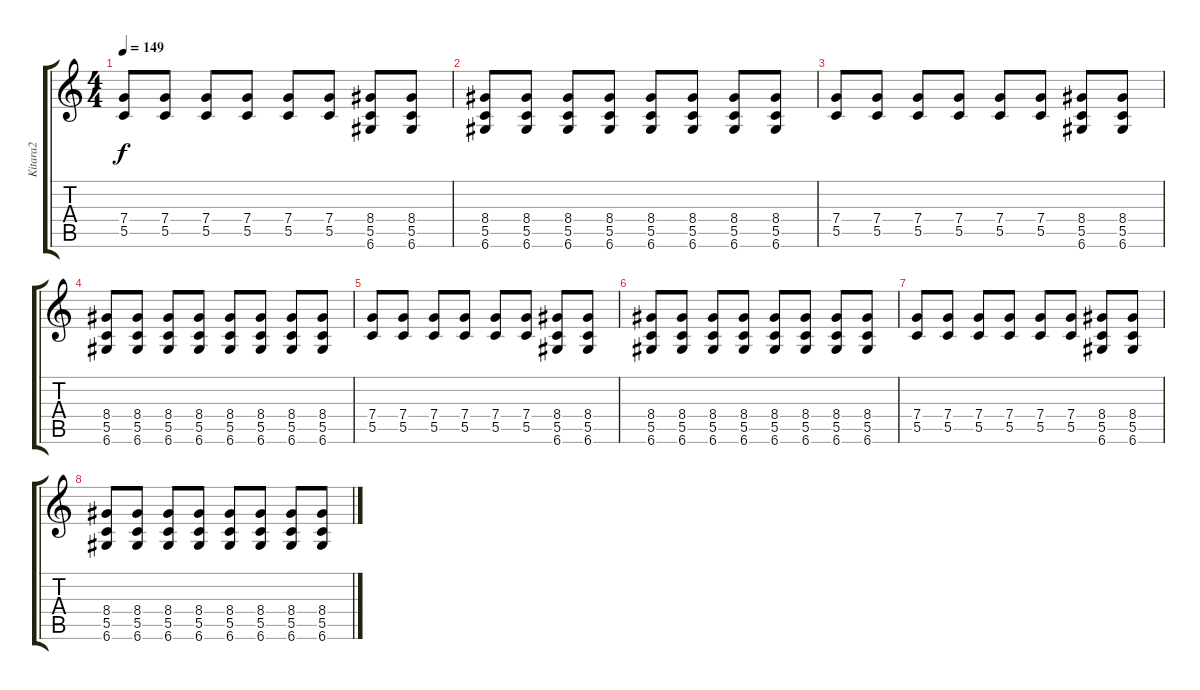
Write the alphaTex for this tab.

\track ("Kitara2" "Kitara2") {instrument distortionguitar}
\staff {score tabs}
\tuning (D4 A3 F3 C3 G2 D2) {hide}
\ts (4 4)
\tempo 149
\clef g2
\ks c
(7.4 5.5).8{dy f} (7.4 5.5).8 (7.4 5.5).8 (7.4 5.5).8 (7.4 5.5).8 (7.4 5.5).8 (8.4 5.5 6.6).8 (8.4 5.5 6.6).8 |
(8.4 5.5 6.6).8 (8.4 5.5 6.6).8 (8.4 5.5 6.6).8 (8.4 5.5 6.6).8 (8.4 5.5 6.6).8 (8.4 5.5 6.6).8 (8.4 5.5 6.6).8 (8.4 5.5 6.6).8 |
(7.4 5.5).8 (7.4 5.5).8 (7.4 5.5).8 (7.4 5.5).8 (7.4 5.5).8 (7.4 5.5).8 (8.4 5.5 6.6).8 (8.4 5.5 6.6).8 |
(8.4 5.5 6.6).8 (8.4 5.5 6.6).8 (8.4 5.5 6.6).8 (8.4 5.5 6.6).8 (8.4 5.5 6.6).8 (8.4 5.5 6.6).8 (8.4 5.5 6.6).8 (8.4 5.5 6.6).8 |
(7.4 5.5).8 (7.4 5.5).8 (7.4 5.5).8 (7.4 5.5).8 (7.4 5.5).8 (7.4 5.5).8 (8.4 5.5 6.6).8 (8.4 5.5 6.6).8 |
(8.4 5.5 6.6).8 (8.4 5.5 6.6).8 (8.4 5.5 6.6).8 (8.4 5.5 6.6).8 (8.4 5.5 6.6).8 (8.4 5.5 6.6).8 (8.4 5.5 6.6).8 (8.4 5.5 6.6).8 |
(7.4 5.5).8 (7.4 5.5).8 (7.4 5.5).8 (7.4 5.5).8 (7.4 5.5).8 (7.4 5.5).8 (8.4 5.5 6.6).8 (8.4 5.5 6.6).8 |
(8.4 5.5 6.6).8 (8.4 5.5 6.6).8 (8.4 5.5 6.6).8 (8.4 5.5 6.6).8 (8.4 5.5 6.6).8 (8.4 5.5 6.6).8 (8.4 5.5 6.6).8 (8.4 5.5 6.6).8
